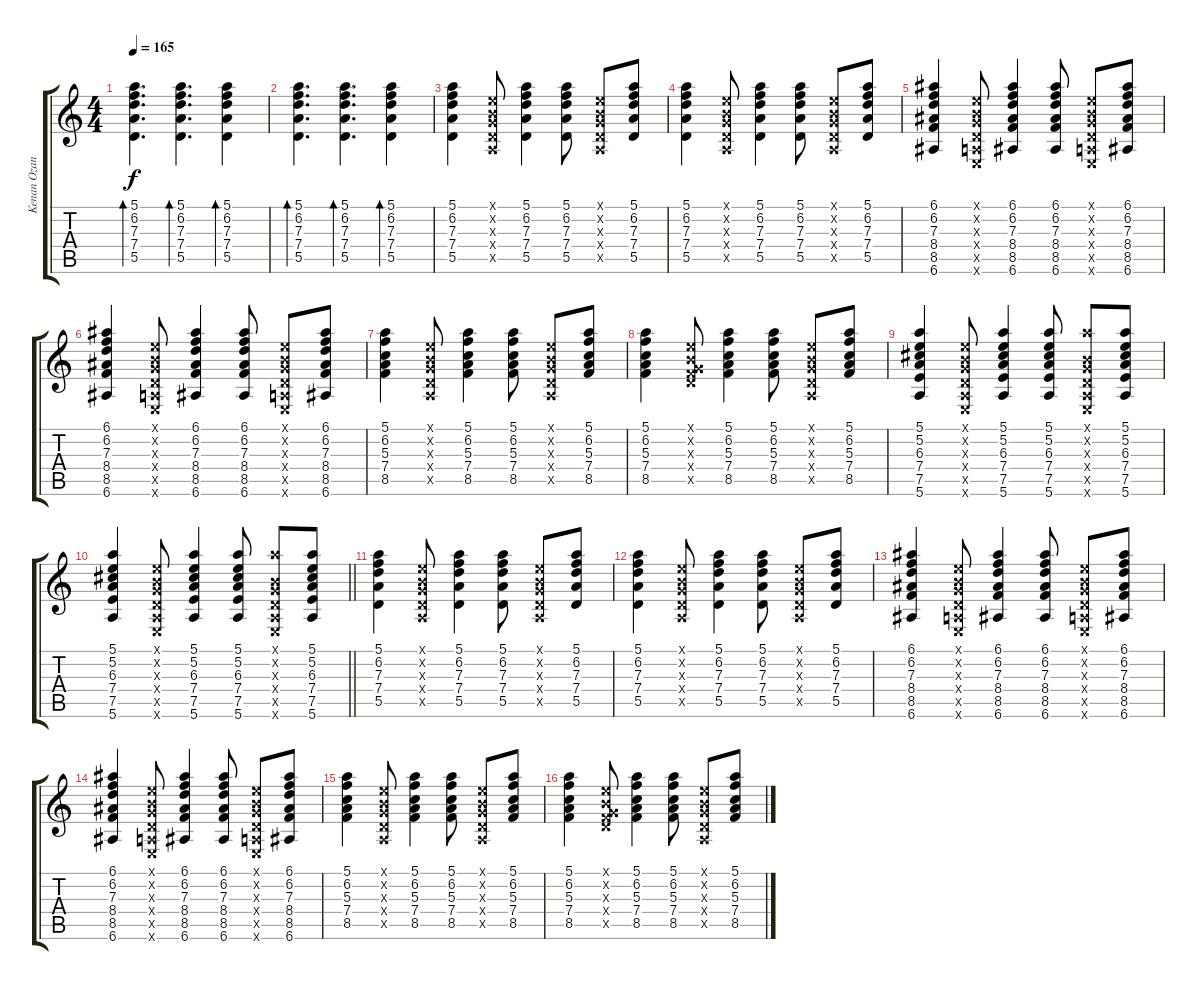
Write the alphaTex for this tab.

\track ("Kenan Ozan Genç" "Kenan Ozan") {instrument acousticguitarsteel}
\staff {score tabs}
\tuning (E4 B3 G3 D3 A2 E2) {hide}
\ts (4 4)
\tempo 165
\clef g2
\ks c
(5.1 6.2 7.3 7.4 5.5).4{d bd 60 dy f} (5.1 6.2 7.3 7.4 5.5).4{d bd 60} (5.1 6.2 7.3 7.4 5.5).4{bd 60} |
(5.1 6.2 7.3 7.4 5.5).4{d bd 60} (5.1 6.2 7.3 7.4 5.5).4{d bd 60} (5.1 6.2 7.3 7.4 5.5).4{bd 60} |
(5.1 6.2 7.3 7.4 5.5).4 (0.1{x} 0.2{x} 0.3{x} 0.4{x} 0.5{x}).8 (5.1 6.2 7.3 7.4 5.5).4 (5.1 6.2 7.3 7.4 5.5).8 (0.1{x} 0.2{x} 0.3{x} 0.4{x} 0.5{x}).8 (5.1 6.2 7.3 7.4 5.5).8 |
(5.1 6.2 7.3 7.4 5.5).4 (0.1{x} 0.2{x} 0.3{x} 0.4{x} 0.5{x}).8 (5.1 6.2 7.3 7.4 5.5).4 (5.1 6.2 7.3 7.4 5.5).8 (0.1{x} 0.2{x} 0.3{x} 0.4{x} 0.5{x}).8 (5.1 6.2 7.3 7.4 5.5).8 |
(6.1 6.2 7.3 8.4 8.5 6.6).4 (0.1{x} 0.2{x} 0.3{x} 0.4{x} 0.5{x} 0.6{x}).8 (6.1 6.2 7.3 8.4 8.5 6.6).4 (6.1 6.2 7.3 8.4 8.5 6.6).8 (0.1{x} 0.2{x} 0.3{x} 0.4{x} 0.5{x} 0.6{x}).8 (6.1 6.2 7.3 8.4 8.5 6.6).8 |
(6.1 6.2 7.3 8.4 8.5 6.6).4 (0.1{x} 0.2{x} 0.3{x} 0.4{x} 0.5{x} 0.6{x}).8 (6.1 6.2 7.3 8.4 8.5 6.6).4 (6.1 6.2 7.3 8.4 8.5 6.6).8 (0.1{x} 0.2{x} 0.3{x} 0.4{x} 0.5{x} 0.6{x}).8 (6.1 6.2 7.3 8.4 8.5 6.6).8 |
(5.1 6.2 5.3 7.4 8.5).4 (0.1{x} 0.2{x} 0.3{x} 0.4{x} 0.5{x}).8 (5.1 6.2 5.3 7.4 8.5).4 (5.1 6.2 5.3 7.4 8.5).8 (0.1{x} 0.2{x} 0.3{x} 0.4{x} 0.5{x}).8 (5.1 6.2 5.3 7.4 8.5).8 |
(5.1 6.2 5.3 7.4 8.5).4 (0.1{x} 0.2{x} 0.3{x} 0.4{x} 8.5{x}).8 (5.1 6.2 5.3 7.4 8.5).4 (5.1 6.2 5.3 7.4 8.5).8 (0.1{x} 0.2{x} 0.3{x} 0.4{x} 0.5{x}).8 (5.1 6.2 5.3 7.4 8.5).8 |
(5.1 5.2 6.3 7.4 7.5 5.6).4 (0.1{x} 0.2{x} 0.3{x} 0.4{x} 0.5{x} 0.6{x}).8 (5.1 5.2 6.3 7.4 7.5 5.6).4 (5.1 5.2 6.3 7.4 7.5 5.6).8 (5.1{x} 0.2{x} 0.3{x} 0.4{x} 0.5{x} 0.6{x}).8 (5.1 5.2 6.3 7.4 7.5 5.6).8 |
\barLineRight lightlight
(5.1 5.2 6.3 7.4 7.5 5.6).4 (0.1{x} 0.2{x} 0.3{x} 0.4{x} 0.5{x} 0.6{x}).8 (5.1 5.2 6.3 7.4 7.5 5.6).4 (5.1 5.2 6.3 7.4 7.5 5.6).8 (5.1{x} 0.2{x} 0.3{x} 0.4{x} 0.5{x} 0.6{x}).8 (5.1 5.2 6.3 7.4 7.5 5.6).8 |
(5.1 6.2 7.3 7.4 5.5).4 (0.1{x} 0.2{x} 0.3{x} 0.4{x} 0.5{x}).8 (5.1 6.2 7.3 7.4 5.5).4 (5.1 6.2 7.3 7.4 5.5).8 (0.1{x} 0.2{x} 0.3{x} 0.4{x} 0.5{x}).8 (5.1 6.2 7.3 7.4 5.5).8 |
(5.1 6.2 7.3 7.4 5.5).4 (0.1{x} 0.2{x} 0.3{x} 0.4{x} 0.5{x}).8 (5.1 6.2 7.3 7.4 5.5).4 (5.1 6.2 7.3 7.4 5.5).8 (0.1{x} 0.2{x} 0.3{x} 0.4{x} 0.5{x}).8 (5.1 6.2 7.3 7.4 5.5).8 |
(6.1 6.2 7.3 8.4 8.5 6.6).4 (0.1{x} 0.2{x} 0.3{x} 0.4{x} 0.5{x} 0.6{x}).8 (6.1 6.2 7.3 8.4 8.5 6.6).4 (6.1 6.2 7.3 8.4 8.5 6.6).8 (0.1{x} 0.2{x} 0.3{x} 0.4{x} 0.5{x} 0.6{x}).8 (6.1 6.2 7.3 8.4 8.5 6.6).8 |
(6.1 6.2 7.3 8.4 8.5 6.6).4 (0.1{x} 0.2{x} 0.3{x} 0.4{x} 0.5{x} 0.6{x}).8 (6.1 6.2 7.3 8.4 8.5 6.6).4 (6.1 6.2 7.3 8.4 8.5 6.6).8 (0.1{x} 0.2{x} 0.3{x} 0.4{x} 0.5{x} 0.6{x}).8 (6.1 6.2 7.3 8.4 8.5 6.6).8 |
(5.1 6.2 5.3 7.4 8.5).4 (0.1{x} 0.2{x} 0.3{x} 0.4{x} 0.5{x}).8 (5.1 6.2 5.3 7.4 8.5).4 (5.1 6.2 5.3 7.4 8.5).8 (0.1{x} 0.2{x} 0.3{x} 0.4{x} 0.5{x}).8 (5.1 6.2 5.3 7.4 8.5).8 |
(5.1 6.2 5.3 7.4 8.5).4 (0.1{x} 0.2{x} 0.3{x} 0.4{x} 8.5{x}).8 (5.1 6.2 5.3 7.4 8.5).4 (5.1 6.2 5.3 7.4 8.5).8 (0.1{x} 0.2{x} 0.3{x} 0.4{x} 0.5{x}).8 (5.1 6.2 5.3 7.4 8.5).8
